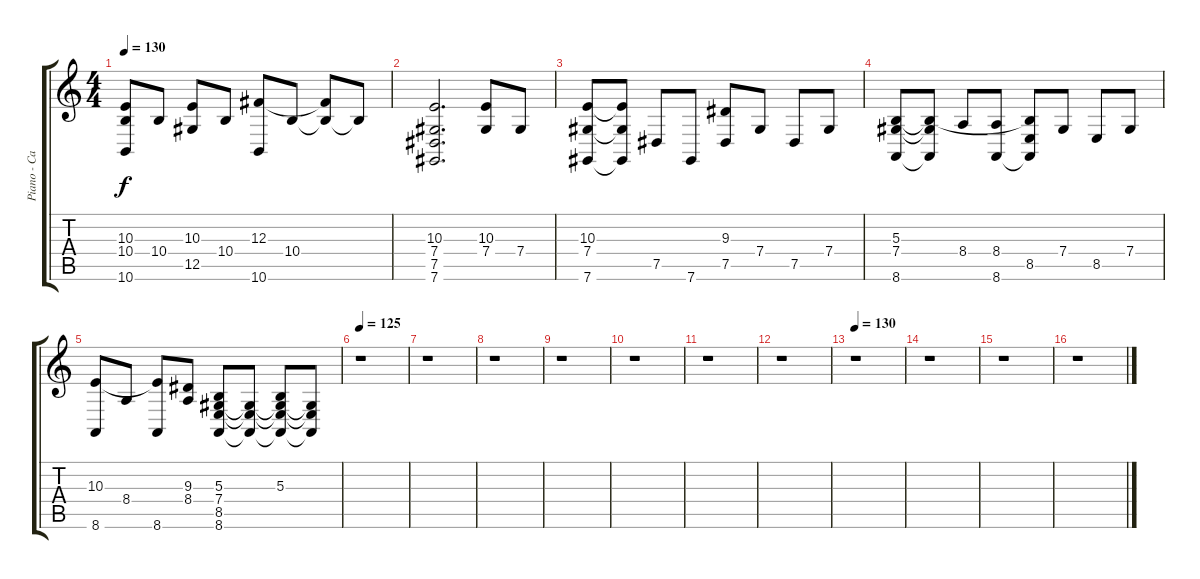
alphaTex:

\track ("Piano - Caled Shomo" "Piano - Ca") {instrument acousticgrandpiano}
\staff {score tabs}
\tuning (Eb4 Bb3 Gb3 Db3 Ab2 Db2) {hide}
\ts (4 4)
\tempo 130
\clef g2
\ks c
(10.3 10.4 10.6).8{dy f} 10.4.8 (10.3 12.5).8 10.4.8 (12.3 10.6).8 10.4.8 (12.3{t} 10.4{t}).8 10.4{t}.8 |
(10.3 7.4 7.5 7.6).2{d} (10.3 7.4).8 7.4.8 |
(10.3 7.4 7.6).8 (10.3{t} 7.4{t} 7.6{t}).8 7.5.8 7.6.8 (9.3 7.5).8 7.4.8 7.5.8 7.4.8 |
(5.3 7.4 8.6).8 (5.3{t} 7.4{t} 8.6{t}).8 8.4.8 (8.4 8.6).8 (5.3{t} 8.5 8.6{t}).8 7.4.8 8.5.8 7.4.8 |
(10.3 8.6).8 8.4.8 (10.3{t} 8.6).8 (9.3 8.4).8 (5.3 7.4 8.5 8.6).8 (7.4{t} 8.5{t} 8.6{t}).8 (5.3 7.4{t} 8.5{t} 8.6{t}).8 (7.4{t} 8.5{t} 8.6{t}).8 |
\tempo 125
r.1 |
r.1 |
r.1 |
r.1 |
r.1 |
r.1 |
r.1 |
\tempo 130
r.1 |
r.1 |
r.1 |
r.1
